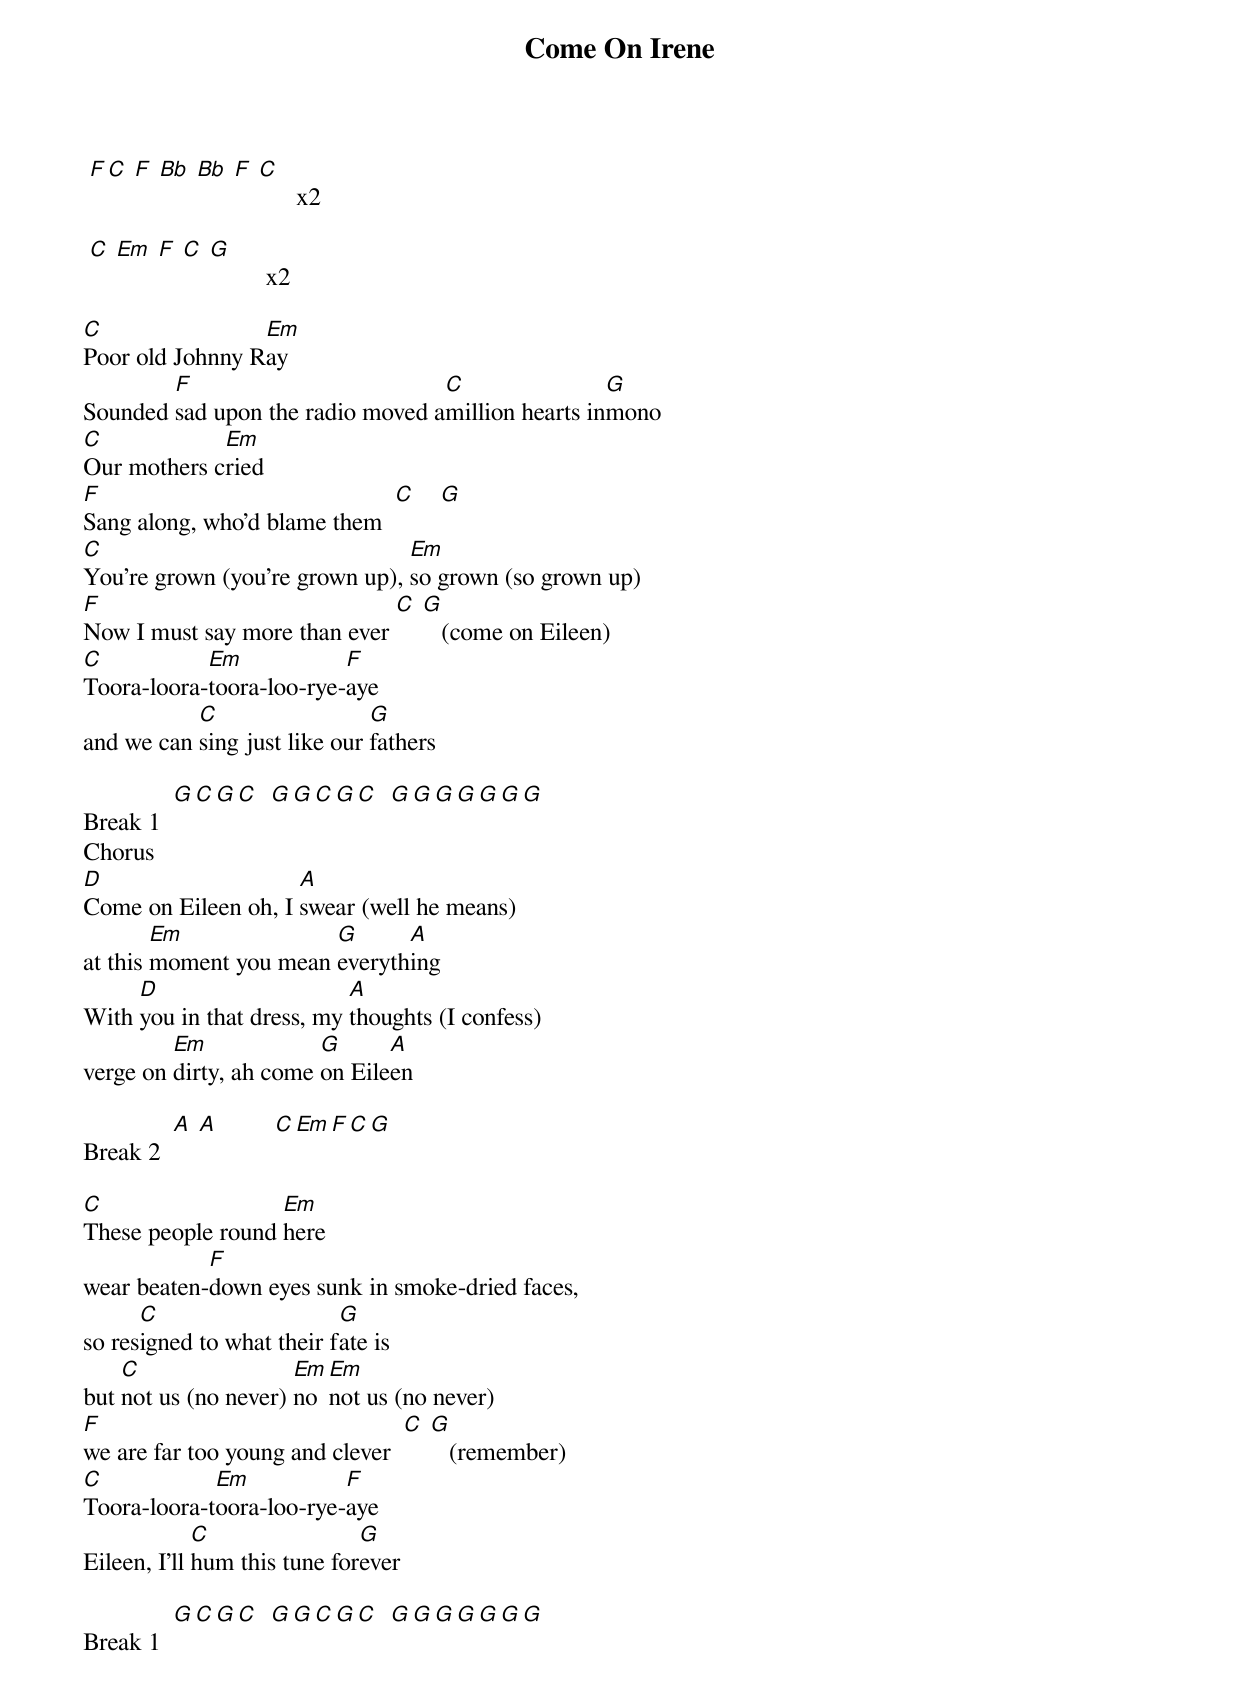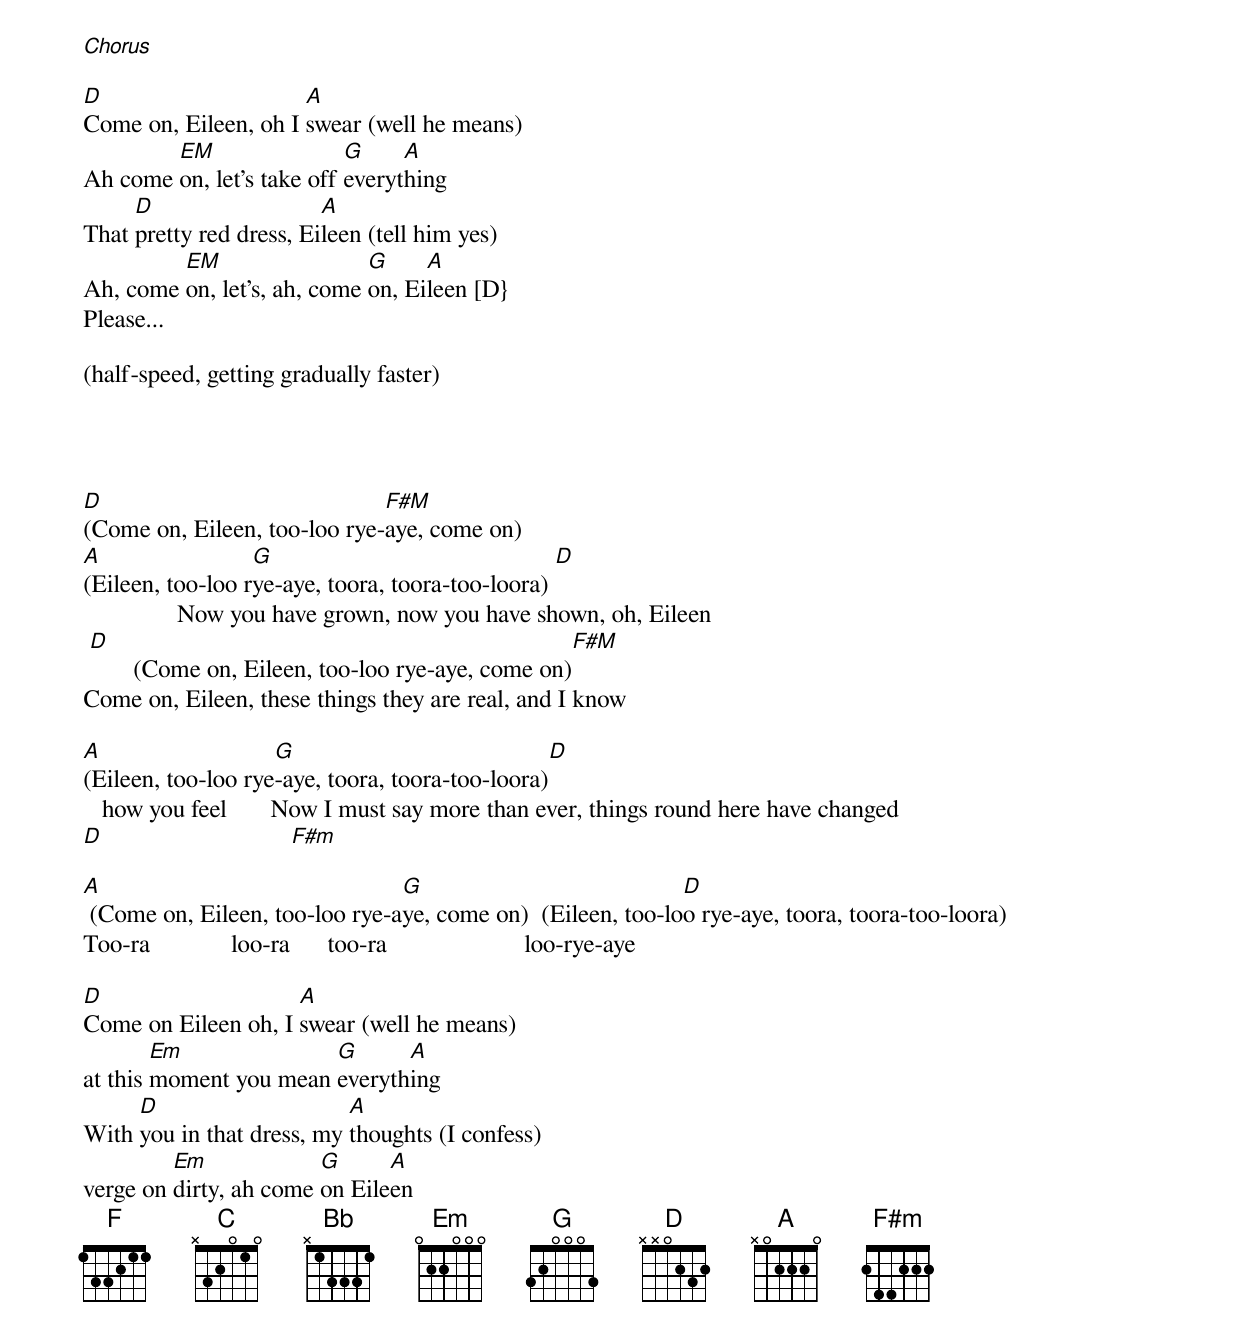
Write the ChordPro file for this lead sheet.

{title:Come On Irene}

 [F][C] [F] [Bb] [Bb] [F] [C]      x2

 [C] [Em] [F] [C] [G]       		x2

[C]Poor old Johnny R[Em]ay
Sounded [F]sad upon the radio moved a[C]million hearts in[G]mono
[C]Our mothers c[Em]ried
[F]Sang along, who'd blame them  [C]    [G]
[C]You’re grown (you're grown up), [Em]so grown (so grown up)
[F]Now I must say more than ever [C] [G]   (come on Eileen)
[C]Toora-loora-[Em]toora-loo-rye-[F]aye
and we can [C]sing just like our [G]fathers

Break 1  [G][C][G][C]  [G][G][C][G][C]  [G][G][G][G][G][G][G]
Chorus
[D]Come on Eileen oh, I [A]swear (well he means)
at this [Em]moment you mean [G]everyth[A]ing
With [D]you in that dress, my [A]thoughts (I confess)
verge on [Em]dirty, ah come [G]on Eile[A]en

Break 2  [A] [A]         [C][Em][F][C][G]

[C]These people round [Em]here
wear beaten-[F]down eyes sunk in smoke-dried faces,
so res[C]igned to what their f[G]ate is
but [C]not us (no never) [Em]no [Em]not us (no never)
[F]we are far too young and clever  [C] [G]   (remember)
[C]Toora-loora-t[Em]oora-loo-rye-[F]aye
Eileen, I'll [C]hum this tune for[G]ever

Break 1  [G][C][G][C]  [G][G][C][G][C]  [G][G][G][G][G][G][G]

[Chorus]

[D]Come on, Eileen, oh I [A]swear (well he means)
Ah come [EM]on, let's take off [G]everyt[A]hing
That [D]pretty red dress, Ei[A]leen (tell him yes)
Ah, come [EM]on, let's, ah, come [G]on, Ei[A]leen [D}
Please...

(half-speed, getting gradually faster)




[D](Come on, Eileen, too-loo rye-[F#M]aye, come on)
[A](Eileen, too-loo r[G]ye-aye, toora, toora-too-loora) [D]
               Now you have grown, now you have shown, oh, Eileen
 [D]       (Come on, Eileen, too-loo rye-aye, come on)[F#M]
Come on, Eileen, these things they are real, and I know

[A](Eileen, too-loo rye[G]-aye, toora, toora-too-loora)[D]
   how you feel       Now I must say more than ever, things round here have changed
[D]                              [F#m]

[A] (Come on, Eileen, too-loo rye-a[G]ye, come on)  (Eileen, too-lo[D]o rye-aye, toora, toora-too-loora)
Too-ra             loo-ra      too-ra                      loo-rye-aye

[D]Come on Eileen oh, I [A]swear (well he means)
at this [Em]moment you mean [G]everyth[A]ing
With [D]you in that dress, my [A]thoughts (I confess)
verge on [Em]dirty, ah come [G]on Eile[A]en
